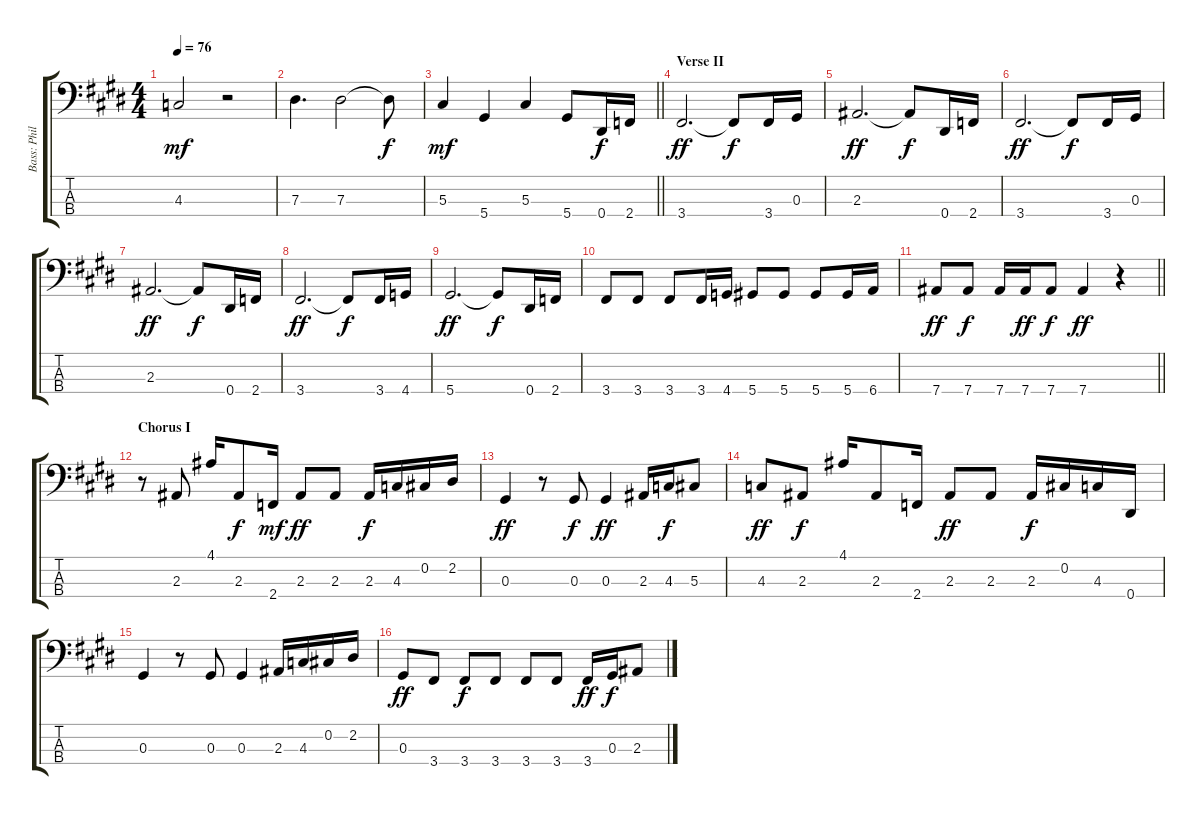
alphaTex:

\track ("Bass: Phillip" "Bass: Phil") {instrument electricbasspick}
\staff {score tabs}
\tuning (Gb2 Db2 Ab1 Eb1) {hide}
\ts (4 4)
\tempo 76
\clef f4
\ks e
4.3.2{dy mf} r.2 |
7.3.4{d} 7.3.2 7.3{t}.8{dy f} |
\barLineRight lightlight
5.3.4{dy mf} 5.4.4 5.3.4 5.4.8 0.4.16{dy f} 2.4.16 |
\section ("" "Verse II")
3.4.2{d dy ff} 3.4{t}.8{dy f} 3.4.16 0.3.16 |
2.3.2{d dy ff} 2.3{t}.8{dy f} 0.4.16 2.4.16 |
3.4.2{d dy ff} 3.4{t}.8{dy f} 3.4.16 0.3.16 |
2.3.2{d dy ff} 2.3{t}.8{dy f} 0.4.16 2.4.16 |
3.4.2{d dy ff} 3.4{t}.8{dy f} 3.4.16 4.4.16 |
5.4.2{d dy ff} 5.4{t}.8{dy f} 0.4.16 2.4.16 |
3.4.8 3.4.8 3.4.8 3.4.16 4.4.16 5.4.8 5.4.8 5.4.8 5.4.16 6.4.16 |
\barLineRight lightlight
7.4.8{dy ff} 7.4.8{dy f} 7.4.16 7.4.16{dy ff} 7.4.8{dy f} 7.4.4{dy ff} r.4 |
\section ("" "Chorus I")
r.8 2.3.8 4.1.16 2.3.8{dy f} 2.4.16{dy mf} 2.3.8{dy ff} 2.3.8 2.3.16{dy f} 4.3.16 0.2.16 2.2.16 |
0.3.4{dy ff} r.8 0.3.8{dy f} 0.3.4{dy ff} 2.3.16 4.3.16{dy f} 5.3.8 |
4.3.8{dy ff} 2.3.8{dy f} 4.1.16 2.3.8 2.4.16 2.3.8{dy ff} 2.3.8 2.3.16{dy f} 0.2.16 4.3.16 0.4.16 |
0.3.4 r.8 0.3.8 0.3.4 2.3.16 4.3.16 0.2.16 2.2.16 |
0.3.8{dy ff} 3.4.8 3.4.8{dy f} 3.4.8 3.4.8 3.4.8 3.4.16{dy ff} 0.3.16{dy f} 2.3.8
